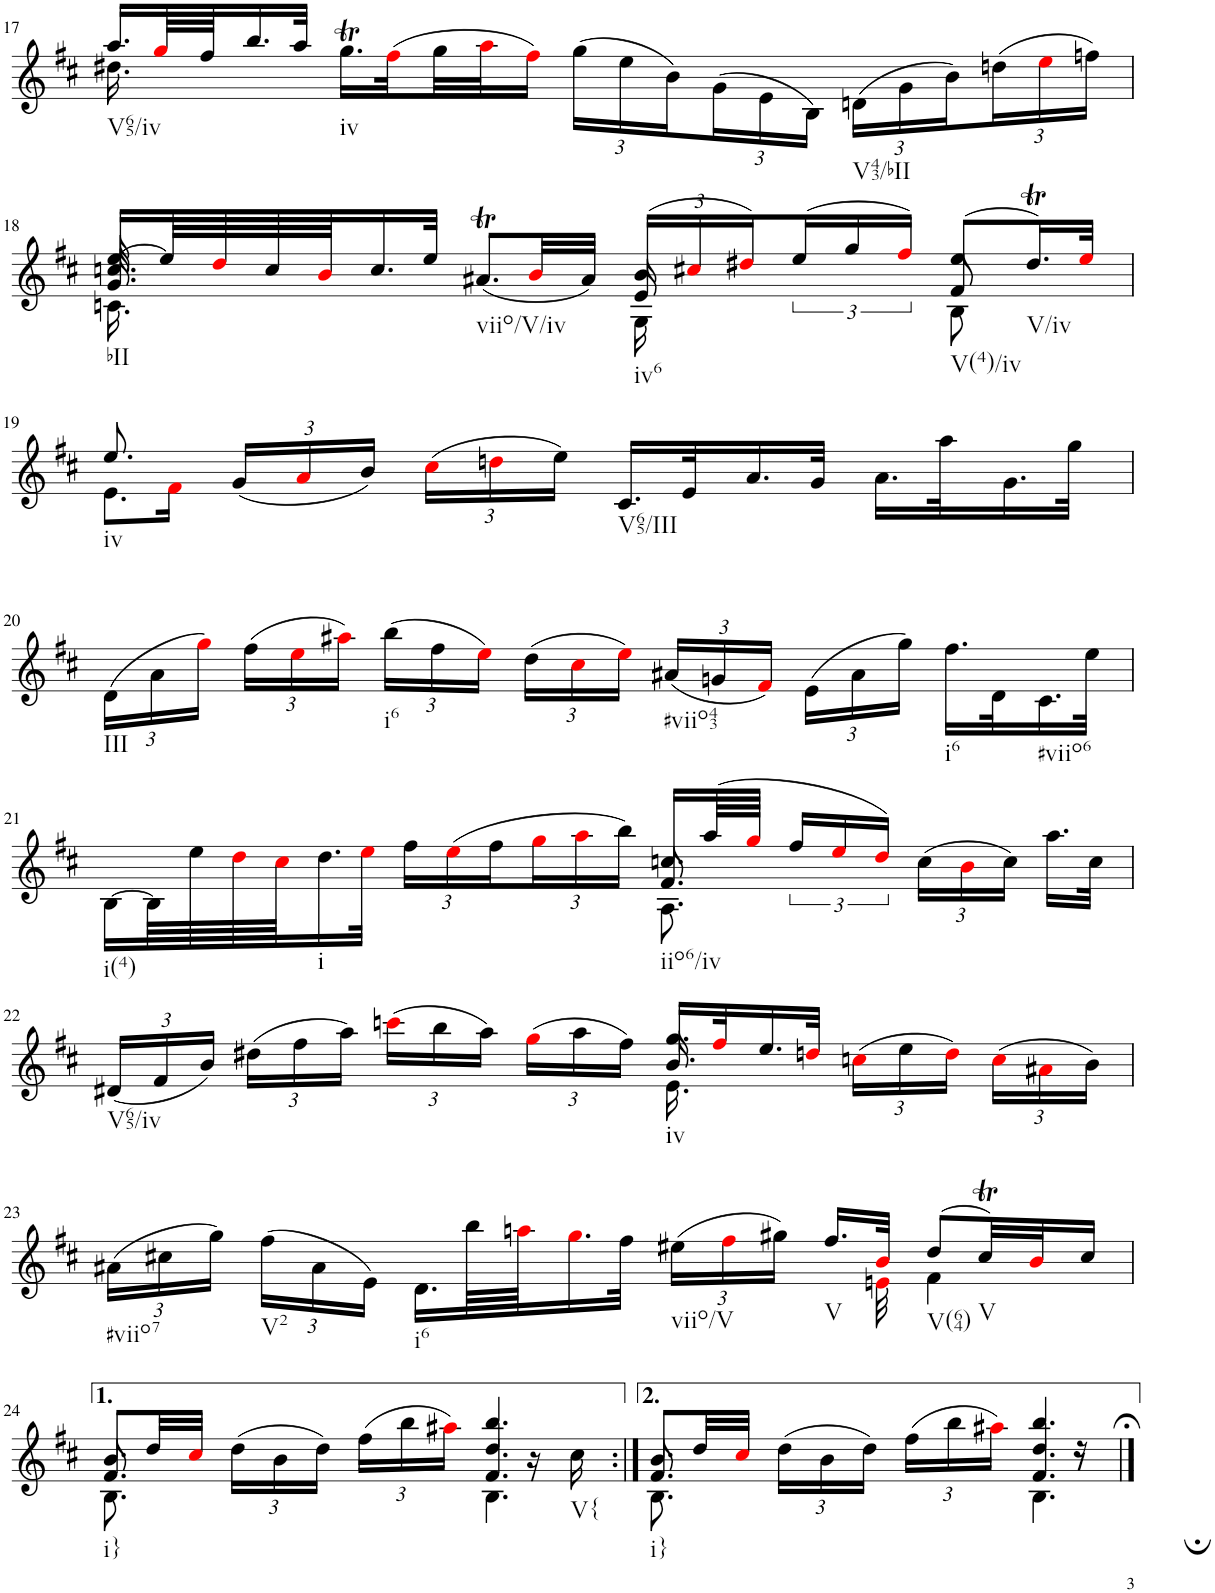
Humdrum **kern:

**kern
*part1
*staff1
*I"Violin
*I'Vln.
!!LO:PB:g=z
*clefG2
*k[f#c#]
*M4/4
*met(c)
=17
*^
!LO:TX:b:t=V65/iv	!
16.aa/LL	16.dd#X\
64ggi/LL	2ryy
64ff#/JJ	.
16.bb/	.
32aa/JJk	.
!LO:TX:b:t=iv	!
16.ggT\LL	.
(32ff#i\L	.
32gg\	.
32aai\J	.
16ff#i\JJ)	.
*Xbrackettup	*
(24gg\LL	.
24ee\	.
24b\)	.
.	4ryy
(24g\	.
24e\	.
24B\JJ)	.
!LO:TX:b:t=V43/bII	!
(24dn\LL	.
24g\	.
24b\)	.
.	8ryy
(24ddn\	.
24eei\	.
24ffn\JJ)	.
.	32ryy
!!LO:LB:g=z	!!
=18	=18
*^	*^
!LO:TX:b:t=bII	!	!	!
[16ee/LL	16.ccn/	16.g/	16.cn\
64ee/LL]	.	.	.
64ddi/	.	.	.
64cc/	32ryy	32ryy	2ryy
64bi/JJ	.	.	.
16.cc/	16.ryy@	16.ryy@	.
32ee/JJk	32ryy@	32ryy@	.
!LO:TX:b:t=viio/V/iv	!	!	!
(8.a#Xt/L	8.ryy@	8.ryy@	.
32bi/LL	32ryy@	32ryy@	.
32a#/JJJ)	32ryy@	32ryy@	.
!LO:TX:b:t=iv6	!	!	!
(24b/LL	16e/	16G\	.
24cc#Xi/	.	.	.
.	8.ryy	8.ryy	.
24dd#Xi/)	.	.	.
.	.	.	4ryy
*brackettup	*	*	*
(>24ee/	.	.	.
24gg/	.	.	.
24ff#i/JJ)	.	.	.
!LO:TX:b:t=V(4)/iv	!	!	!
(8ee/L	8f#/	8B\	.
.	.	.	8ryy
!LO:TX:b:t=V/iv	!	!	!
16.dd#t/L)	8ryy	8ryy	.
32eei/JJk	.	.	32ryy
!!LO:LB:g=z	!!	!!	!!
=19	=19	=19	=19
!LO:TX:b:t=iv	!	!	!
*	*v	*v	*v
8.ee/	8.e\L
16ryy	16f#i\Jk
*Xbrackettup	*
(24g/LL	2.ryy
24ai/	.
24b/JJ)	.
(24cc#i\LL	.
24ddni\	.
24ee\JJ)	.
!LO:TX:b:t=V65/III	!
16.c#/LL	.
32e/K	.
16.a/	.
32g/JJk	.
16.a\LL	.
32aa\K	.
16.g\	.
32gg\JJk	.
*v	*v
!!LO:LB:g=z
=20
!LO:TX:b:t=III
(24d\LL
24a\
24ggi\JJ)
(24ff#\LL
24eei\
24aa#Xi\JJ)
!LO:TX:b:t=i6
(24bb\LL
24ff#\
24eei\JJ)
(24dd\LL
24cc#i\
24eei\JJ)
!LO:TX:b:t=#viio43
(24a#X/LL
24gn/
24f#i/JJ)
(24e\LL
24a#\
24gg\JJ)
!LO:TX:b:t=i6
16.ff#\LL
32d\K
!LO:TX:b:t=#viio6
16.c#\
32ee\JJk
!!LO:LB:g=z
=21
*^
*	*^
!LO:TX:b:t=i(4)	!	!
[16B\LL	2ryy	2ryy
64B\LL]	.	.
64ee\	.	.
64ddi\	.	.
64cc#i\JJ	.	.
!LO:TX:b:t=i	!	!
16.dd\	.	.
32eei\JJk	.	.
24ff#\LL	.	.
(24eei\	.	.
24ff#\	.	.
24ggi\	.	.
24aai\	.	.
24bb\JJ)	.	.
!LO:TX:b:t=iio6/iv	!	!
16.ccn/LL	8.f#/	8.A\
(64aa/LL	.	.
64ggi/JJJJ	.	.
*brackettup	*	*
24ff#/LL	.	.
24eei/	.	.
.	4ryy	4ryy
24ddi/JJ)	.	.
*Xbrackettup	*	*
(24cc\LL	.	.
24bi\	.	.
24cc\JJ)	.	.
16.aa\LL	.	.
.	16ryy	16ryy
32cc\JJk	.	.
!!LO:LB:g=z	!!	!!
=22	=22	=22
!LO:TX:b:t=V65/iv	!	!
(24d#X/LL	2ryy	2ryy
24f#/	.	.
24b/JJ)	.	.
(24dd#X\LL	.	.
24ff#\	.	.
24aa\JJ)	.	.
(24cccni\LL	.	.
24bb\	.	.
24aa\JJ)	.	.
(24ggi\LL	.	.
24aa\	.	.
24ff#\JJ)	.	.
!LO:TX:b:t=iv	!	!
16.gg/LL	16.e\	16.b/
32ff#i/K	4ryy	4ryy
16.ee/	.	.
32ddni/JJk	.	.
(24ccni\LL	.	.
24ee\	.	.
24ddi\JJ)	.	.
.	8ryy	8ryy
(24cci\LL	.	.
24a#Xi\	.	.
24b\JJ)	.	.
.	32ryy	32ryy
!!LO:LB:g=z	!!	!!
=23	=23	=23
!LO:TX:b:t=#viio7	!	!
*	*v	*v
(24a#X\LL	8..ryy
24cc#X\	.
24gg\JJ)	.
!LO:TX:b:t=V2	!
(24ff#\LL	.
24a#\	.
24e\JJ)	.
*v	*v
!LO:TX:b:t=i6
16.d\LL
64bb\LL
64aani\JJ
16.ggi\
32ff#\JJk
!LO:TX:b:t=viio/V
(24ee#X\LL
24ff#i\
24gg#X\JJ)
!LO:TX:b:t=V
16.ff#/LL
*^
32bi/JJk	32eni\
!LO:TX:b:t=V(64)	!
(8dd/L	4f#\
!LO:TX:b:t=V	!
32cc#t/LL)	.
32bi/J	.
16cc#/JJ	.
!!LO:LB:g=z	!!
=24	=24
*^	*^
!LO:TX:b:t=i}	!	!	!
8.b/L	8.B\	8.f#/	2ryy
32dd/LL	16ryy	16ryy	.
32cc#i/JJJ	.	.	.
(24dd\LL	24ryy@	24ryy@	.
24b\	24ryy@	24ryy@	.
24dd\JJ)	24ryy@	24ryy@	.
(24ff#\LL	24ryy@	24ryy@	.
24bb\	24ryy@	24ryy@	.
24aa#Xi\JJ)	24ryy@	24ryy@	.
4.bb/	4.dd/	4.f#/	4.B\
16r	8ryy	8ryy	8ryy
!LO:TX:b:t=V{	!	!	!
16cc#\	.	.	.
=24X2:|!	=24X2:|!	=24X2:|!	=24X2:|!
!LO:TX:b:t=i}	!	!	!
8.b/L	8.B\	8.f#/	2ryy
32dd/LL	16ryy	16ryy	.
32cc#i/JJJ	.	.	.
(24dd\LL	24ryy@	24ryy@	.
24b\	24ryy@	24ryy@	.
24dd\JJ)	24ryy@	24ryy@	.
(24ff#\LL	24ryy@	24ryy@	.
24bb\	24ryy@	24ryy@	.
24aa#Xi\JJ)	24ryy@	24ryy@	.
4.bb/	4.dd/	4.f#/	4.B;\
16r	8ryy	8r	8ryy
16ryy	.	.	.
*v	*v	*v	*v
==
*-
